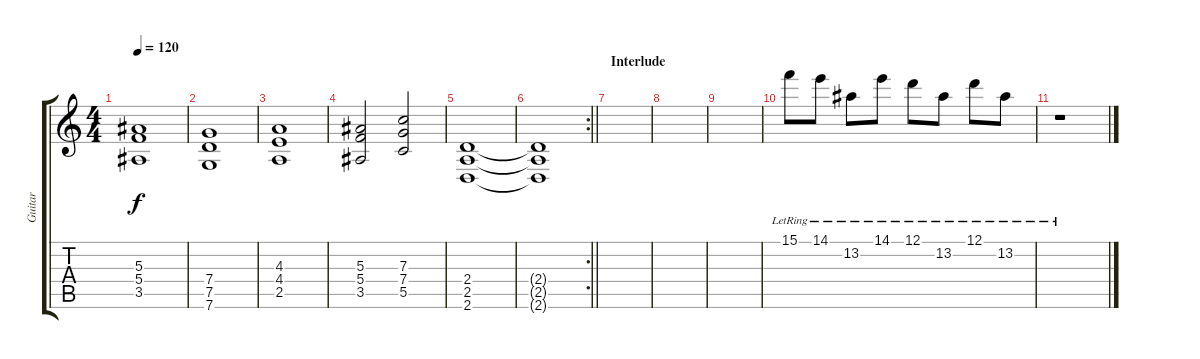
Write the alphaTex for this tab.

\track ("Guitar" "Guitar") {instrument distortionguitar}
\staff {score tabs}
\tuning (D4 A3 F3 C3 G2 C2) {hide}
\ts (4 4)
\tempo 120
\clef g2
\ks c
(5.3 5.4 3.5).1{dy f} |
(7.4 7.5 7.6).1 |
(4.3 4.4 2.5).1 |
(5.3 5.4 3.5).2 (7.3 7.4 5.5).2 |
(2.4 2.5 2.6).1 |
\rc 2
\barLineRight lightlight
(2.4{t} 2.5{t} 2.6{t}).1 |
\section ("" "Interlude")
|
|
|
15.1{lr}.8 14.1{lr}.8 13.2{lr}.8 14.1{lr}.8 12.1{lr}.8 13.2{lr}.8 12.1{lr}.8 13.2{lr}.8 |
r.1
